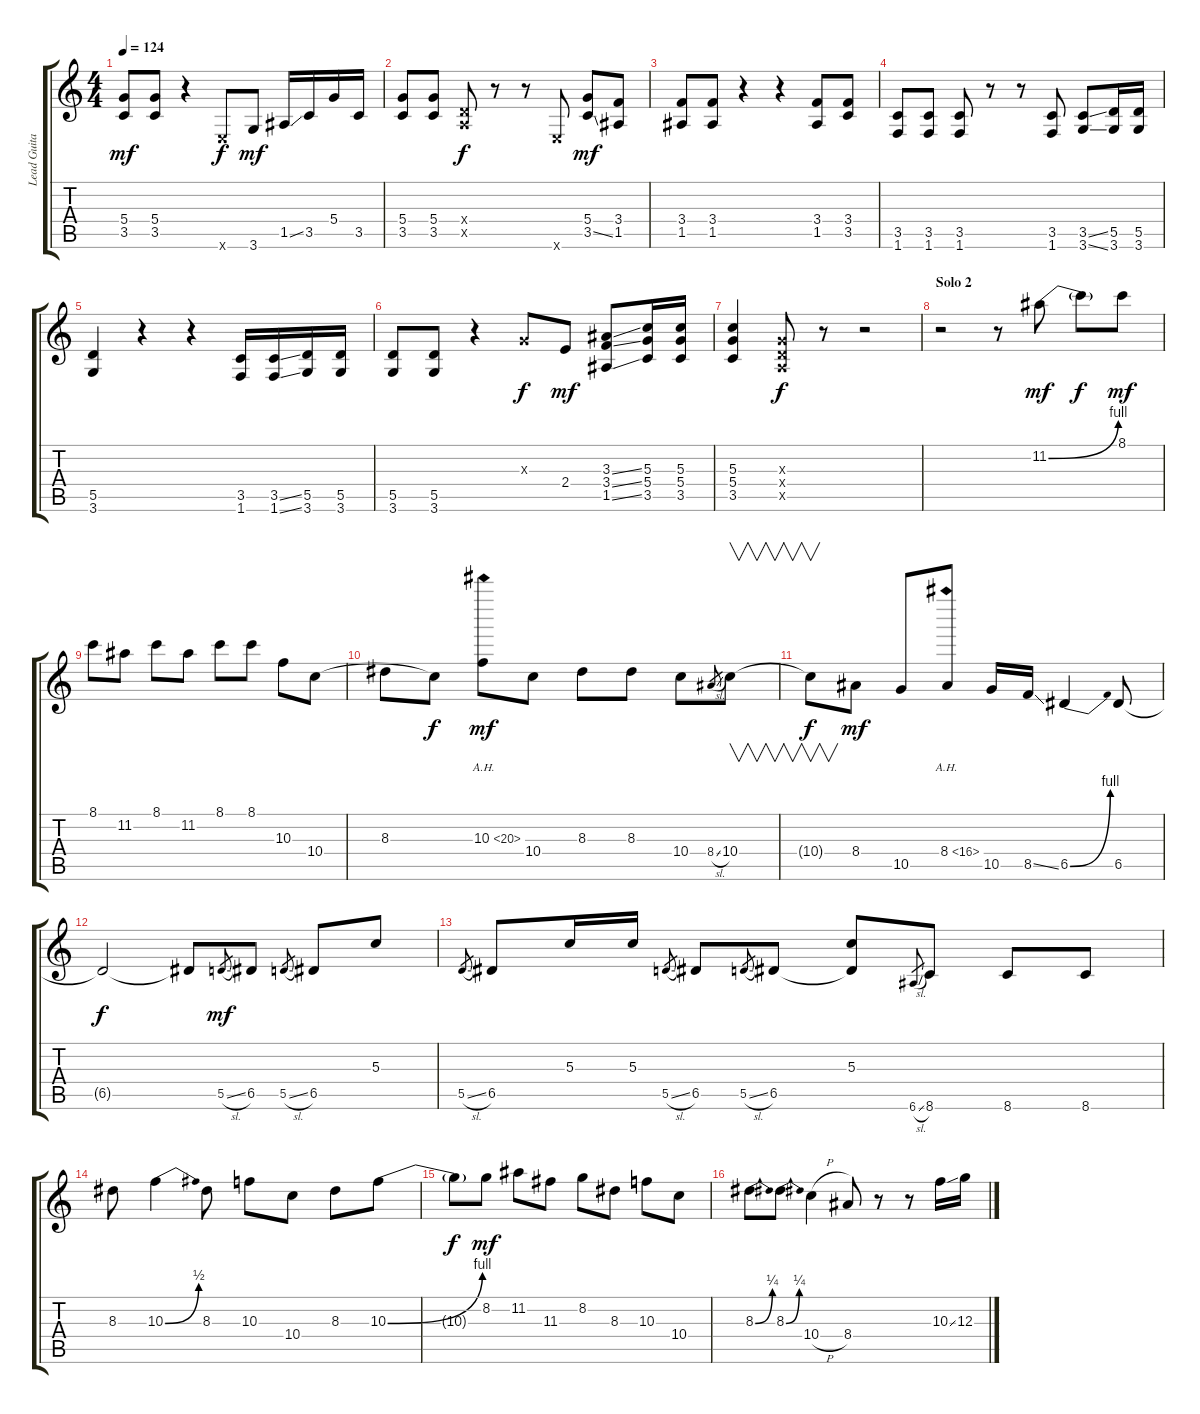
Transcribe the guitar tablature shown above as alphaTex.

\track ("Lead Guitar" "Lead Guita") {instrument distortionguitar}
\staff {score tabs}
\tuning (E4 B3 G3 D3 A2 E2) {hide}
\ts (4 4)
\tempo 124
\clef g2
\ks c
(5.4 3.5).8{dy mf} (5.4 3.5).8 r.4 0.6{x}.8{dy f} 3.6.8{dy mf} 1.5{ss}.16 3.5.16 5.4.16 3.5.16 |
(5.4 3.5).8 (5.4 3.5).8 (0.4{x} 0.5{x}).8{dy f} r.8 r.8 0.6{x}.8 (5.4 3.5{ss}).8{dy mf} (3.4 1.5).8 |
(3.4 1.5).8 (3.4 1.5).8 r.4 r.4 (3.4 1.5).8 (3.4 3.5).8 |
(3.5 1.6).8 (3.5 1.6).8 (3.5 1.6).8 r.8 r.8 (3.5 1.6).8 (3.5{ss} 3.6{ss}).8 (5.5 3.6).16 (5.5 3.6).16 |
(5.5 3.6).4 r.4 r.4 (3.5 1.6).16 (3.5{ss} 1.6{ss}).16 (5.5 3.6).16 (5.5 3.6).16 |
(5.5 3.6).8 (5.5 3.6).8 r.4 0.3{x}.8{dy f} 2.4.8{dy mf} (3.3{ss} 3.4{ss} 1.5{ss}).8 (5.3 5.4 3.5).16 (5.3 5.4 3.5).16 |
(5.3 5.4 3.5).4 (0.3{x} 0.4{x} 0.5{x}).8{dy f} r.8 r.2 |
\section ("" "Solo 2")
r.2 r.8 11.2{be (bend 0 0 60 4)}.8{dy mf} 11.2{t}.8{dy f} 8.1.8{dy mf} |
8.1.8 11.2.8 8.1.8 11.2.8 8.1.8 8.1.8 10.3.8 10.4.8 |
8.3.8 10.4{t}.8{dy f} 10.3{ah 10}.8{dy mf} 10.4.8 8.3.8 8.3.8 10.4.8 8.4{sl}.8{gr} 10.4.8{v} |
10.4{t}.8{v dy f} 8.4.8{dy mf} 10.5.8 8.4{ah 8}.8 10.5.16 8.5{ss}.16 6.5{be (bend 0 0 60 4)}.4 6.5.8 |
6.5{t}.2{dy f} 6.5{t}.8 5.5{sl}.8{gr dy mf} 6.5.8 5.5{sl}.8{gr} 6.5.8 5.3.8 |
5.5{sl}.8{gr} 6.5.8 5.3.16 5.3.16 5.5{sl}.8{gr} 6.5.8 5.5{sl}.8{gr} 6.5.8 (5.3 6.5{t}).8 6.6{sl}.8{gr} 8.6.8 8.6.8 8.6.8 |
8.3.8 10.3{be (bend 0 0 60 2)}.4 8.3.8 10.3.8 10.4.8 8.3.8 10.3{be (bend 0 0 60 4)}.8 |
10.3{t}.8{dy f} 8.2.8{dy mf} 11.2.8 11.3.8 8.2.8 8.3.8 10.3.8 10.4.8 |
8.3{be (bend 0 0 60 1)}.8 8.3{be (bend 0 0 60 1)}.8 10.4{h}.4 8.4.8 r.8 r.8 10.3{ss}.16 12.3.16
